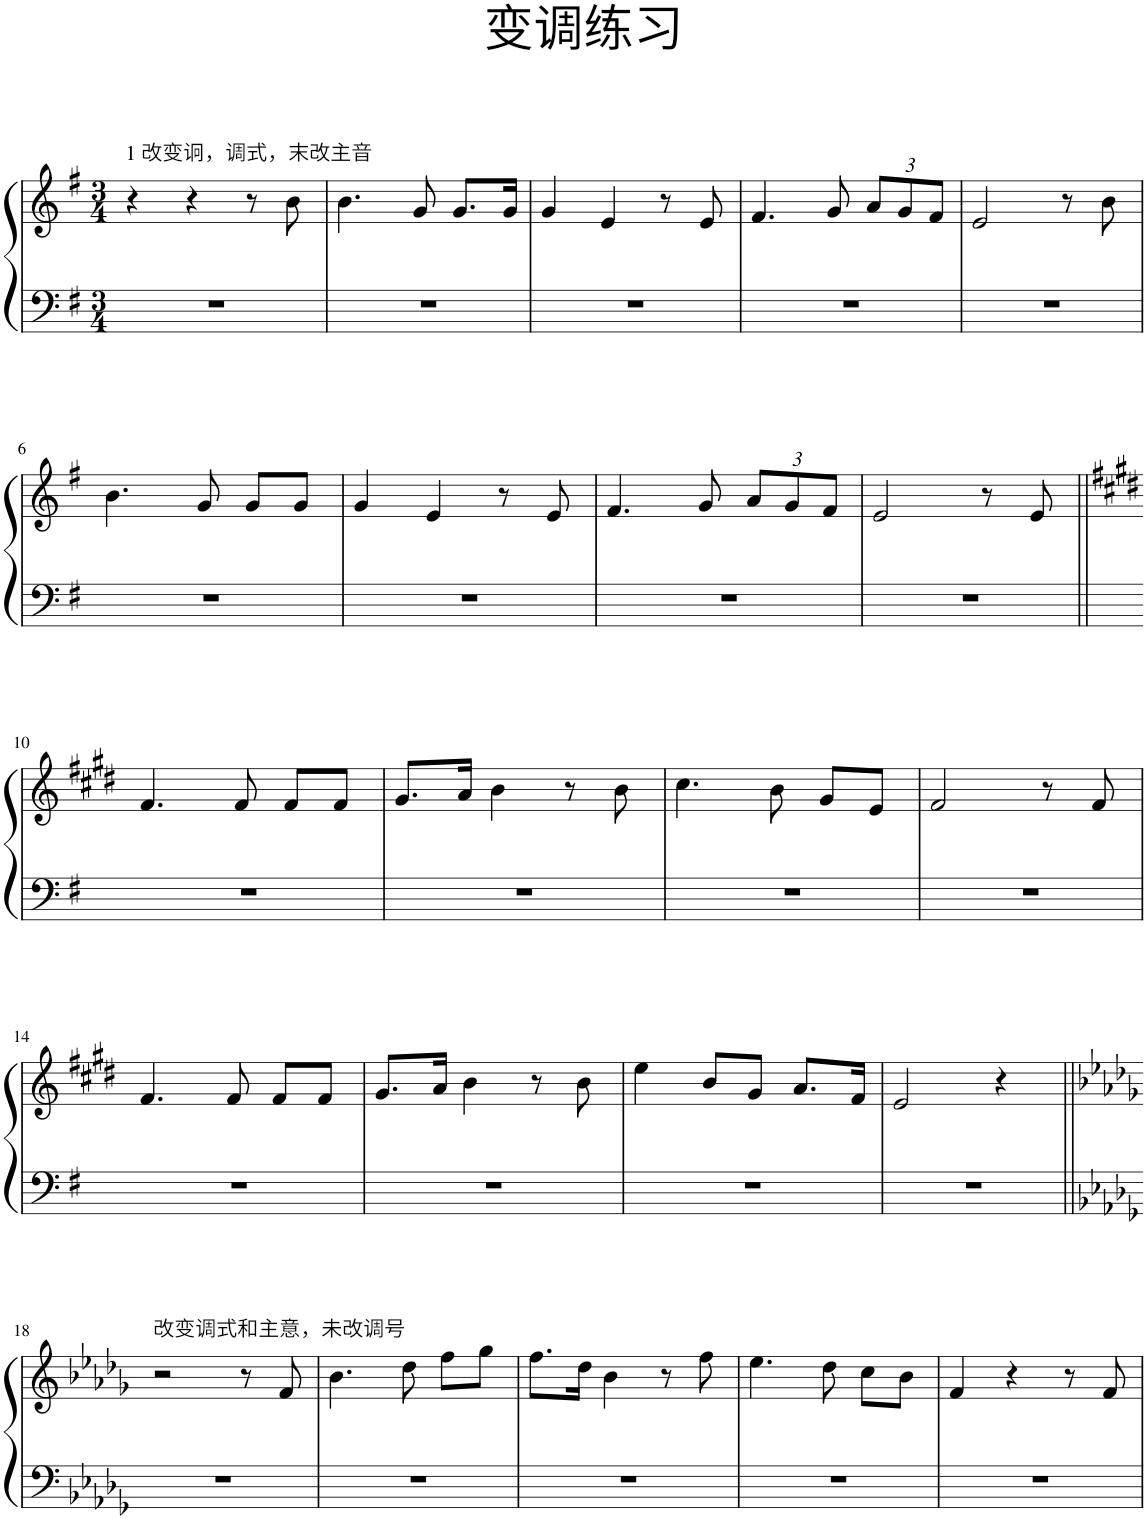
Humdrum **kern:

**kern	**kern
*part1	*part1
*staff2	*staff1
*I"钢琴	*
*clefF4	*clefG2
*k[f#]	*k[f#]
*M3/4	*M3/4
=1	=1
!	!LO:TX:a:t=1 改变诇，调式，末改主音
2.r	4r
.	4r
.	8r
.	8b\
=2	=2
2.r	4.b\
.	8g/
.	8.g/L
.	16g/Jk
=3	=3
2.r	4g/
.	4e/
.	8r
.	8e/
=4	=4
2.r	4.f#/
.	8g/
*	*Xbrackettup
.	12a/L
.	12g/
.	12f#/J
=5	=5
2.r	2e/
.	8r
.	8b\
!!LO:LB:g=z
=6	=6
2.r	4.b\
.	8g/
.	8g/L
.	8g/J
=7	=7
2.r	4g/
.	4e/
.	8r
.	8e/
=8	=8
2.r	4.f#/
.	8g/
.	12a/L
.	12g/
.	12f#/J
=9	=9
2.r	2e/
.	8r
.	8e/
!!LO:LB:g=z
=10||	=10||
*	*k[f#c#g#d#]
2.r	4.f#/
.	8f#/
.	8f#/L
.	8f#/J
=11	=11
2.r	8.g#/L
.	16a/Jk
.	4b\
.	8r
.	8b\
=12	=12
2.r	4.cc#\
.	8b\
.	8g#/L
.	8e/J
=13	=13
2.r	2f#/
.	8r
.	8f#/
!!LO:LB:g=z
=14	=14
2.r	4.f#/
.	8f#/
.	8f#/L
.	8f#/J
=15	=15
2.r	8.g#/L
.	16a/Jk
.	4b\
.	8r
.	8b\
=16	=16
2.r	4ee\
.	8b/L
.	8g#/J
.	8.a/L
.	16f#/Jk
=17	=17
2.r	2e/
.	4r
!!LO:LB:g=z
=18||	=18||
*k[b-e-a-d-g-]	*k[b-e-a-d-g-]
!	!LO:TX:a:t=改变调式和主意，未改调号
2.r	2r
.	8r
.	8f/
=19	=19
2.r	4.b-\
.	8dd-\
.	8ff\L
.	8gg-\J
=20	=20
2.r	8.ff\L
.	16dd-\Jk
.	4b-\
.	8r
.	8ff\
=21	=21
2.r	4.ee-\
.	8dd-\
.	8cc\L
.	8b-\J
=22	=22
2.r	4f/
.	4r
.	8r
.	8f/
=	=
*-	*-
